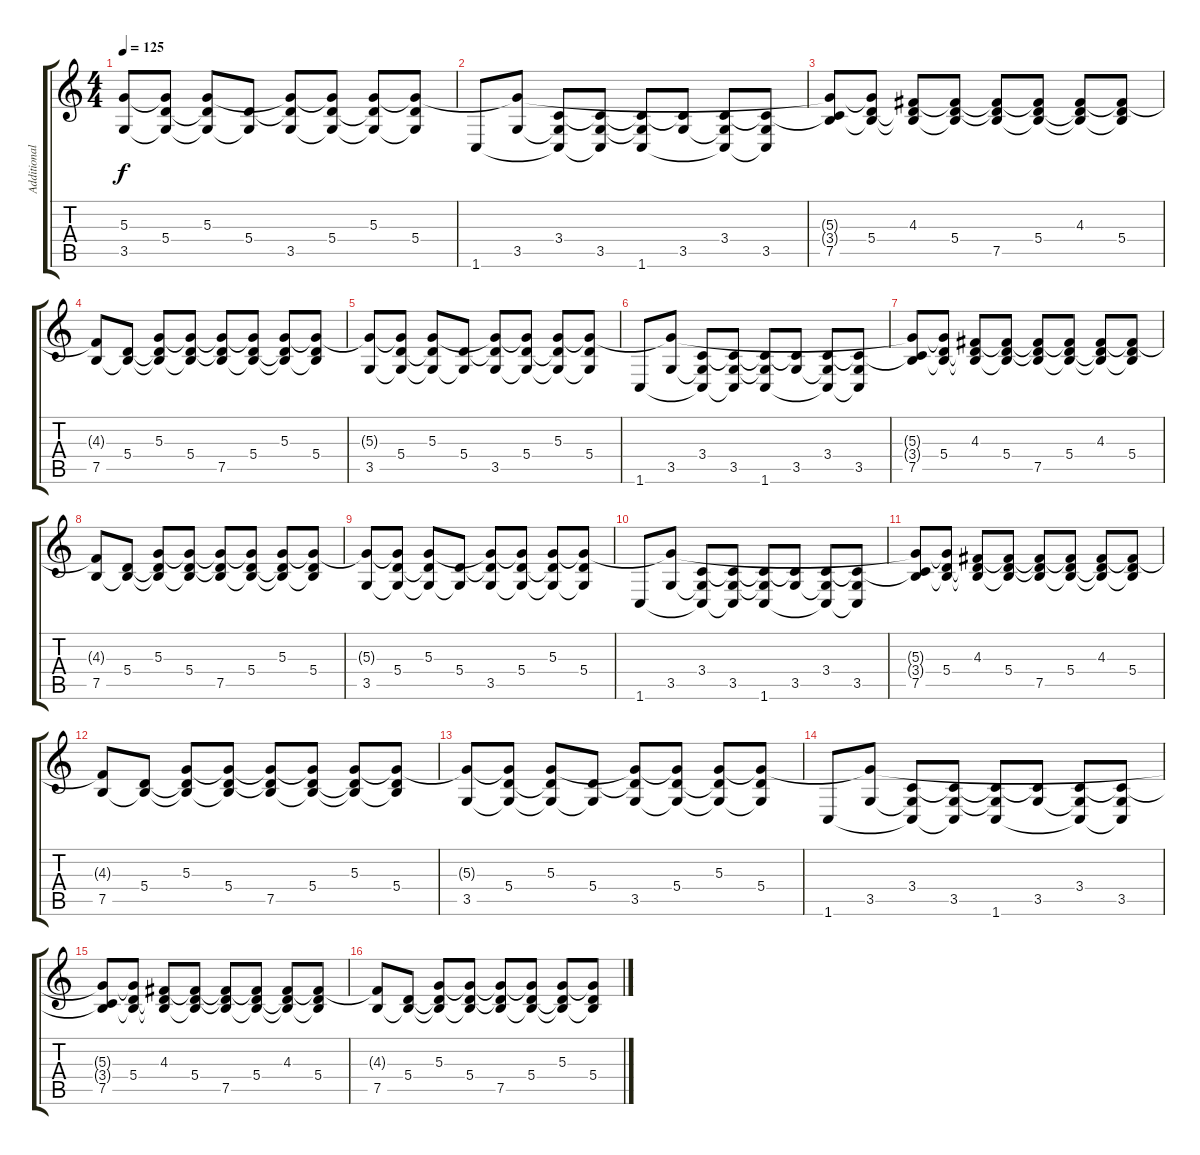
\track ("Additional Guitar" "Additional") {instrument distortionguitar}
\staff {score tabs}
\tuning (B3 Gb3 D3 A2 E2 B1) {hide}
\ts (4 4)
\tempo 125
\clef g2
\ks c
(5.3{t} 3.5).8{dy f} (5.3{t} 5.4 3.5{t}).8 (5.3 5.4{t} 3.5{t}).8 (5.4 3.5{t}).8 (5.3{t} 5.4{t} 3.5).8 (5.3{t} 5.4 3.5{t}).8 (5.3 5.4{t} 3.5{t}).8 (5.3{t} 5.4 3.5{t}).8 |
1.6.8 (5.3{t} 3.5).8 (3.4 3.5{t} 1.6{t}).8 (3.4{t} 3.5 1.6{t}).8 (3.4{t} 3.5{t} 1.6).8 (3.4{t} 3.5).8 (3.4 3.5{t} 1.6{t}).8 (3.4{t} 3.5 1.6{t}).8 |
(5.3{t} 3.4{t} 7.5).8 (5.3{t} 5.4 7.5{t}).8 (4.3 5.4{t} 7.5{t}).8 (4.3{t} 5.4 7.5{t}).8 (4.3{t} 5.4{t} 7.5).8 (4.3{t} 5.4 7.5{t}).8 (4.3 5.4{t} 7.5{t}).8 (4.3{t} 5.4 7.5{t}).8 |
(4.3{t} 7.5).8 (5.4 7.5{t}).8 (5.3 5.4{t} 7.5{t}).8 (5.3{t} 5.4 7.5{t}).8 (5.3{t} 5.4{t} 7.5).8 (5.3{t} 5.4 7.5{t}).8 (5.3 5.4{t} 7.5{t}).8 (5.3{t} 5.4 7.5{t}).8 |
(5.3{t} 3.5).8 (5.3{t} 5.4 3.5{t}).8 (5.3 5.4{t} 3.5{t}).8 (5.4 3.5{t}).8 (5.3{t} 5.4{t} 3.5).8 (5.3{t} 5.4 3.5{t}).8 (5.3 5.4{t} 3.5{t}).8 (5.3{t} 5.4 3.5{t}).8 |
1.6.8 (5.3{t} 3.5).8 (3.4 3.5{t} 1.6{t}).8 (3.4{t} 3.5 1.6{t}).8 (3.4{t} 3.5{t} 1.6).8 (3.4{t} 3.5).8 (3.4 3.5{t} 1.6{t}).8 (3.4{t} 3.5 1.6{t}).8 |
(5.3{t} 3.4{t} 7.5).8 (5.3{t} 5.4 7.5{t}).8 (4.3 5.4{t} 7.5{t}).8 (4.3{t} 5.4 7.5{t}).8 (4.3{t} 5.4{t} 7.5).8 (4.3{t} 5.4 7.5{t}).8 (4.3 5.4{t} 7.5{t}).8 (4.3{t} 5.4 7.5{t}).8 |
(4.3{t} 7.5).8 (5.4 7.5{t}).8 (5.3 5.4{t} 7.5{t}).8 (5.3{t} 5.4 7.5{t}).8 (5.3{t} 5.4{t} 7.5).8 (5.3{t} 5.4 7.5{t}).8 (5.3 5.4{t} 7.5{t}).8 (5.3{t} 5.4 7.5{t}).8 |
(5.3{t} 3.5).8 (5.3{t} 5.4 3.5{t}).8 (5.3 5.4{t} 3.5{t}).8 (5.4 3.5{t}).8 (5.3{t} 5.4{t} 3.5).8 (5.3{t} 5.4 3.5{t}).8 (5.3 5.4{t} 3.5{t}).8 (5.3{t} 5.4 3.5{t}).8 |
1.6.8 (5.3{t} 3.5).8 (3.4 3.5{t} 1.6{t}).8 (3.4{t} 3.5 1.6{t}).8 (3.4{t} 3.5{t} 1.6).8 (3.4{t} 3.5).8 (3.4 3.5{t} 1.6{t}).8 (3.4{t} 3.5 1.6{t}).8 |
(5.3{t} 3.4{t} 7.5).8 (5.3{t} 5.4 7.5{t}).8 (4.3 5.4{t} 7.5{t}).8 (4.3{t} 5.4 7.5{t}).8 (4.3{t} 5.4{t} 7.5).8 (4.3{t} 5.4 7.5{t}).8 (4.3 5.4{t} 7.5{t}).8 (4.3{t} 5.4 7.5{t}).8 |
(4.3{t} 7.5).8 (5.4 7.5{t}).8 (5.3 5.4{t} 7.5{t}).8 (5.3{t} 5.4 7.5{t}).8 (5.3{t} 5.4{t} 7.5).8 (5.3{t} 5.4 7.5{t}).8 (5.3 5.4{t} 7.5{t}).8 (5.3{t} 5.4 7.5{t}).8 |
(5.3{t} 3.5).8 (5.3{t} 5.4 3.5{t}).8 (5.3 5.4{t} 3.5{t}).8 (5.4 3.5{t}).8 (5.3{t} 5.4{t} 3.5).8 (5.3{t} 5.4 3.5{t}).8 (5.3 5.4{t} 3.5{t}).8 (5.3{t} 5.4 3.5{t}).8 |
1.6.8 (5.3{t} 3.5).8 (3.4 3.5{t} 1.6{t}).8 (3.4{t} 3.5 1.6{t}).8 (3.4{t} 3.5{t} 1.6).8 (3.4{t} 3.5).8 (3.4 3.5{t} 1.6{t}).8 (3.4{t} 3.5 1.6{t}).8 |
(5.3{t} 3.4{t} 7.5).8 (5.3{t} 5.4 7.5{t}).8 (4.3 5.4{t} 7.5{t}).8 (4.3{t} 5.4 7.5{t}).8 (4.3{t} 5.4{t} 7.5).8 (4.3{t} 5.4 7.5{t}).8 (4.3 5.4{t} 7.5{t}).8 (4.3{t} 5.4 7.5{t}).8 |
(4.3{t} 7.5).8 (5.4 7.5{t}).8 (5.3 5.4{t} 7.5{t}).8 (5.3{t} 5.4 7.5{t}).8 (5.3{t} 5.4{t} 7.5).8 (5.3{t} 5.4 7.5{t}).8 (5.3 5.4{t} 7.5{t}).8 (5.3{t} 5.4 7.5{t}).8
